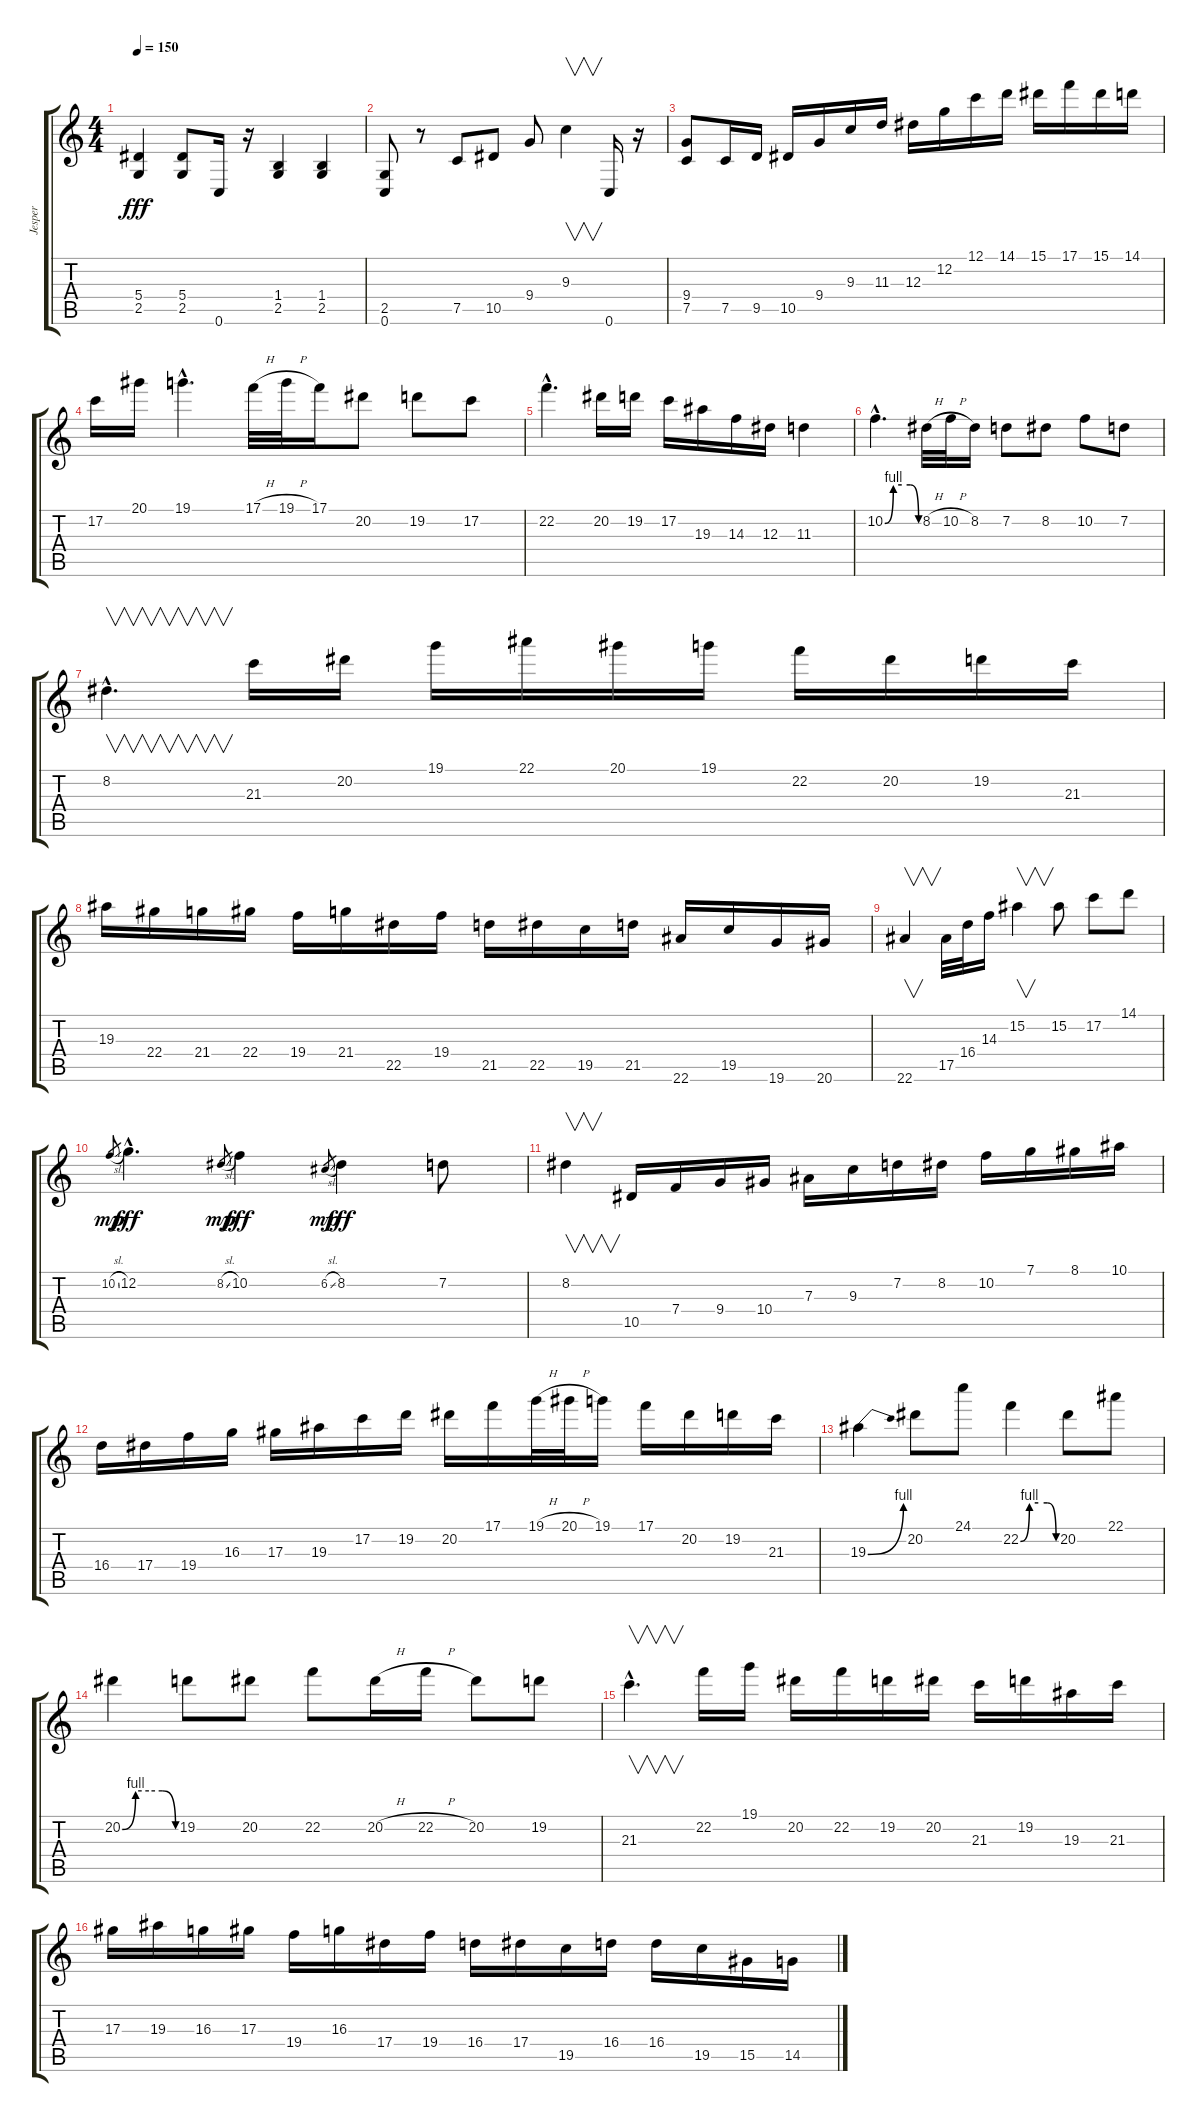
\track ("Jesper" "Jesper") {instrument overdrivenguitar}
\staff {score tabs}
\tuning (C4 G3 Eb3 Bb2 F2 C2) {hide}
\ts (4 4)
\tempo 150
\clef g2
\ks c
(5.4 2.5).4{dy fff} (5.4 2.5).8 0.6.16 r.16 (1.4 2.5).4 (1.4 2.5).4 |
(2.5 0.6).8 r.8 7.5.8 10.5.8 9.4.8 9.3.4{v} 0.6.16 r.16 |
(9.4 7.5).8 7.5.16 9.5.16 10.5.16 9.4.16 9.3.16 11.3.16 12.3.16 12.2.16 12.1.16 14.1.16 15.1.16 17.1.16 15.1.16 14.1.16 |
17.2.16 20.1.16 19.1{hac}.4{d} 17.1{h}.32 19.1{h}.32 17.1.16 20.2.8 19.2.8 17.2.8 |
22.2{hac}.4{d} 20.2.16 19.2.16 17.2.16 19.3.16 14.3.16 12.3.16 11.3.4 |
10.2{be (custom 0 0 15 4 30 4 45 4 60 0) hac}.4{d} 8.2{h}.32 10.2{h}.32 8.2.16 7.2.8 8.2.8 10.2.8 7.2.8 |
8.2{hac}.4{v d} 21.3.16 20.2.16 19.1.16 22.1.16 20.1.16 19.1.16 22.2.16 20.2.16 19.2.16 21.3.16 |
19.3.16 22.4.16 21.4.16 22.4.16 19.4.16 21.4.16 22.5.16 19.4.16 21.5.16 22.5.16 19.5.16 21.5.16 22.6.16 19.5.16 19.6.16 20.6.16 |
22.6.4{v} 17.5.32 16.4.32 14.3.16 15.2.4{v} 15.2.8 17.2.8 14.1.8 |
10.2{sl}.8{gr dy mp} 12.2{hac}.4{d dy fff} 8.2{sl}.8{gr dy mp} 10.2.4{dy fff} 6.2{sl}.8{gr dy mp} 8.2.4{dy fff} 7.2.8 |
8.2.4{v} 10.5.16 7.4.16 9.4.16 10.4.16 7.3.16 9.3.16 7.2.16 8.2.16 10.2.16 7.1.16 8.1.16 10.1.16 |
16.4.16 17.4.16 19.4.16 16.3.16 17.3.16 19.3.16 17.2.16 19.2.16 20.2.16 17.1.16 19.1{h}.32 20.1{h}.32 19.1.16 17.1.16 20.2.16 19.2.16 21.3.16 |
19.3{be (bend 0 0 60 4)}.4 20.2.8 24.1.8 22.2{be (custom 0 0 15 4 30 4 45 4 60 0)}.4 20.2.8 22.1.8 |
20.2{be (custom 0 0 15 4 30 4 45 4 60 0)}.4 19.2.8 20.2.8 22.2.8 20.2{h}.16 22.2{h}.16 20.2.8 19.2.8 |
21.3{hac}.4{v d} 22.2.16 19.1.16 20.2.16 22.2.16 19.2.16 20.2.16 21.3.16 19.2.16 19.3.16 21.3.16 |
17.3.16 19.3.16 16.3.16 17.3.16 19.4.16 16.3.16 17.4.16 19.4.16 16.4.16 17.4.16 19.5.16 16.4.16 16.4.16 19.5.16 15.5.16 14.5.16
